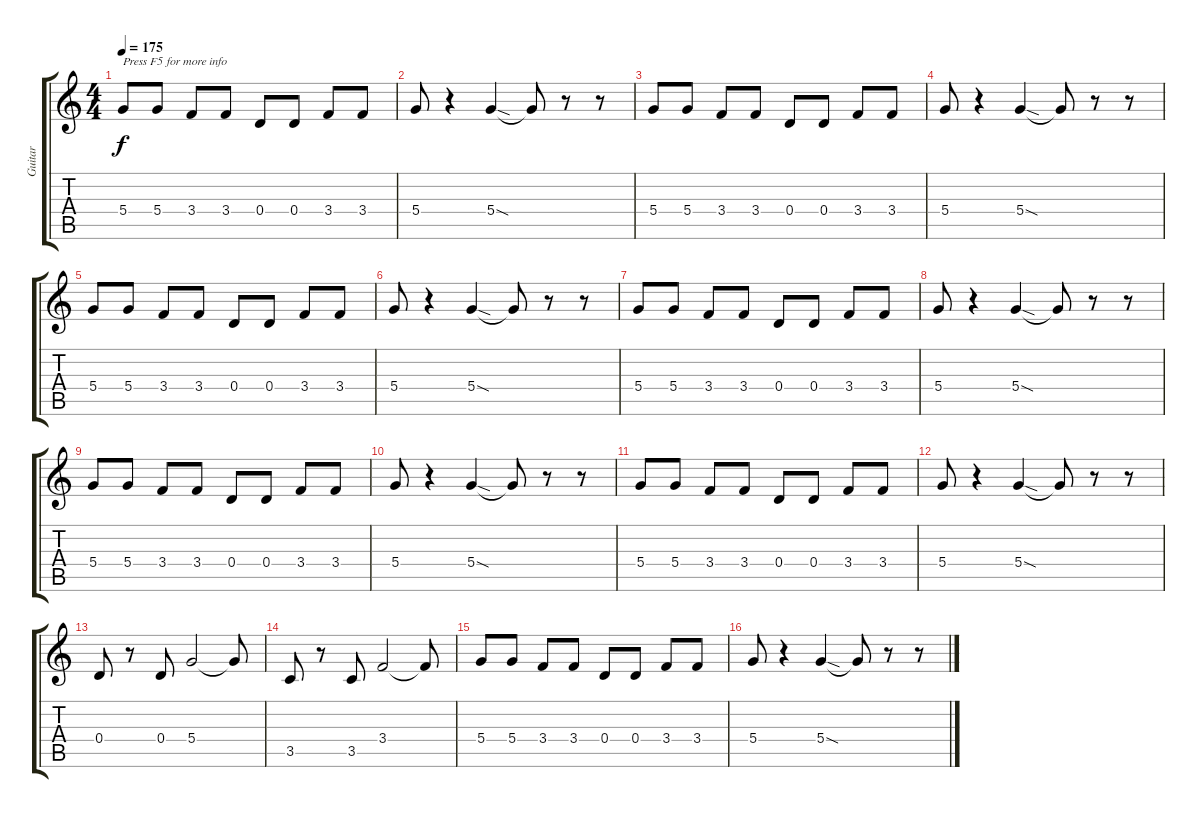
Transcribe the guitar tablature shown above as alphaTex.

\track ("Guitar" "Guitar") {instrument overdrivenguitar}
\staff {score tabs}
\tuning (E4 B3 G3 D3 A2 E2) {hide}
\ts (4 4)
\tempo 175
\clef g2
\ks c
5.4.8{txt "Press F5 for more info" dy f instrument overdrivenguitar} 5.4.8 3.4.8 3.4.8 0.4.8 0.4.8 3.4.8 3.4.8 |
5.4.8 r.4 5.4{sod}.4 5.4{t}.8 r.8 r.8 |
5.4.8 5.4.8 3.4.8 3.4.8 0.4.8 0.4.8 3.4.8 3.4.8 |
5.4.8 r.4 5.4{sod}.4 5.4{t}.8 r.8 r.8 |
5.4.8 5.4.8 3.4.8 3.4.8 0.4.8 0.4.8 3.4.8 3.4.8 |
5.4.8 r.4 5.4{sod}.4 5.4{t}.8 r.8 r.8 |
5.4.8 5.4.8 3.4.8 3.4.8 0.4.8 0.4.8 3.4.8 3.4.8 |
5.4.8 r.4 5.4{sod}.4 5.4{t}.8 r.8 r.8 |
5.4.8 5.4.8 3.4.8 3.4.8 0.4.8 0.4.8 3.4.8 3.4.8 |
5.4.8 r.4 5.4{sod}.4 5.4{t}.8 r.8 r.8 |
5.4.8 5.4.8 3.4.8 3.4.8 0.4.8 0.4.8 3.4.8 3.4.8 |
5.4.8 r.4 5.4{sod}.4 5.4{t}.8 r.8 r.8 |
0.4.8 r.8 0.4.8 5.4.2 5.4{t}.8 |
3.5.8 r.8 3.5.8 3.4.2 3.4{t}.8 |
5.4.8 5.4.8 3.4.8 3.4.8 0.4.8 0.4.8 3.4.8 3.4.8 |
5.4.8 r.4 5.4{sod}.4 5.4{t}.8 r.8 r.8
